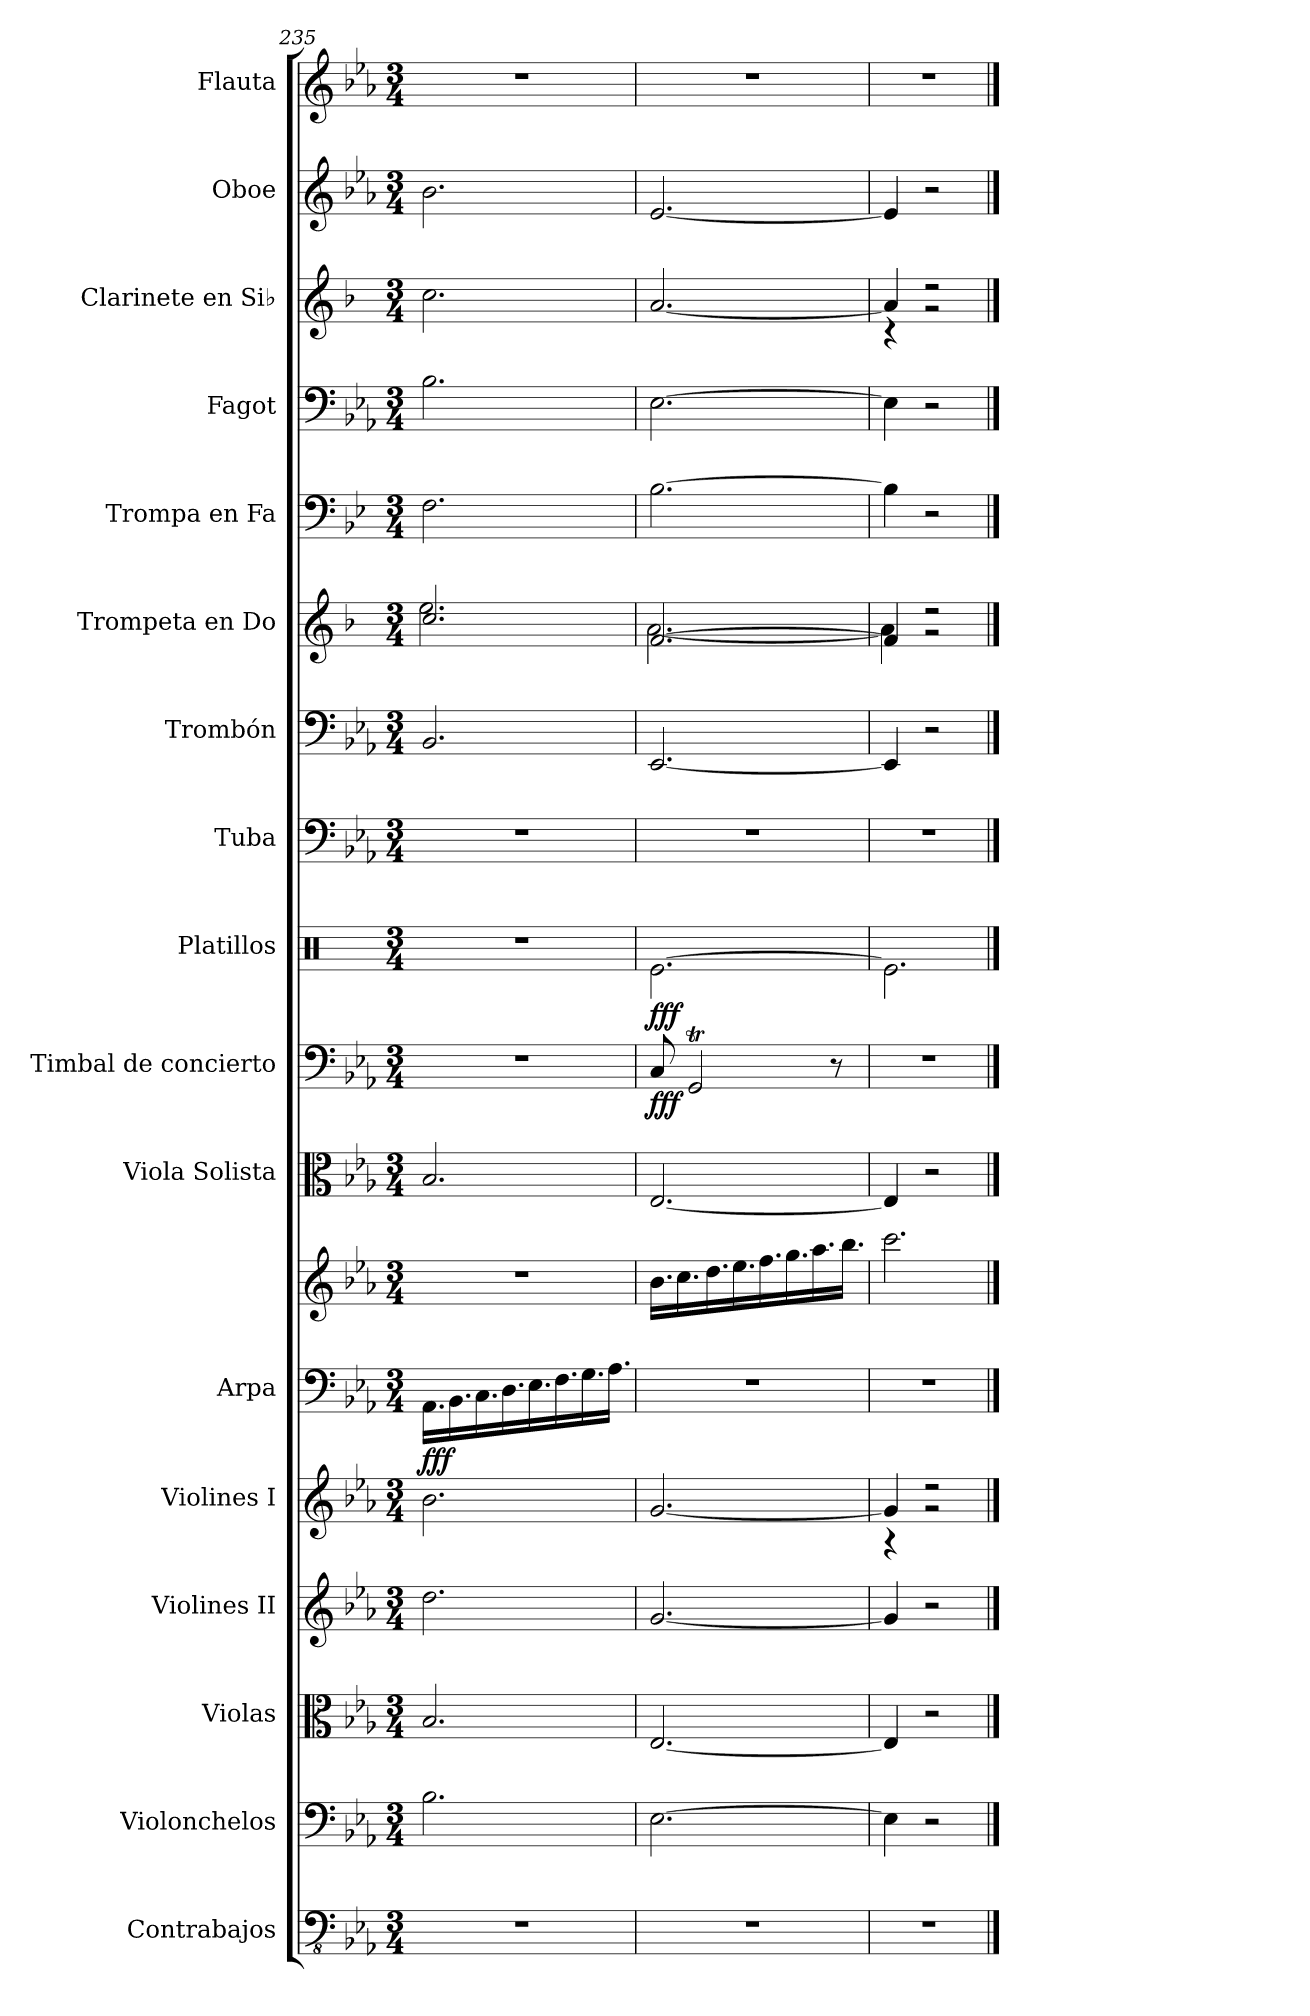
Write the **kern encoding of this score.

**kern	**kern	**kern	**kern	**kern	**kern	**kern	**dynam	**kern	**kern	**dynam	**kern	**dynam	**kern	**kern	**kern	**kern	**kern	**kern	**kern	**kern
*part17	*part16	*part15	*part14	*part13	*part12	*part12	*part12	*part11	*part10	*part10	*part9	*part9	*part8	*part7	*part6	*part5	*part4	*part3	*part2	*part1
*staff18	*staff17	*staff16	*staff15	*staff14	*staff13	*staff12	*staff12/13	*staff11	*staff10	*staff10	*staff9	*staff9	*staff8	*staff7	*staff6	*staff5	*staff4	*staff3	*staff2	*staff1
*I"Contrabajos	*I"Violonchelos	*I"Violas	*I"Violines II	*I"Violines I	*I"Arpa	*	*	*I"Viola Solista	*I"Timbal de concierto	*	*I"Platillos	*	*I"Tuba	*I"Trombón	*I"Trompeta en Do	*I"Trompa en Fa	*I"Fagot	*I"Clarinete en Si♭	*I"Oboe	*I"Flauta
*I'Cbs.	*I'Vcs.	*I'Vlas.	*I'Vlns.II	*I'Vlns.I	*I'Arp.	*	*	*I'Vla.S	*I'Timb.	*	*I'Plat.	*	*I'Tba.	*I'Tbn.	*I'Tpt. Do	*I'Trmp. Fa	*I'Fag.	*I'Cl. Si♭	*I'Ob.	*I'Fl.
*clefFv4	*clefF4	*clefC3	*clefG2	*clefG2	*clefF4	*clefG2	*	*clefC3	*clefF4	*	*clefX	*	*clefF4	*clefF4	*clefG2	*clefF4	*clefF4	*clefG2	*clefG2	*clefG2
*	*	*	*	*	*	*	*	*	*	*	*	*	*	*	*ITrd1c2	*ITrd4c7	*	*ITrd1c2	*	*
*k[b-e-a-]	*k[b-e-a-]	*k[b-e-a-]	*k[b-e-a-]	*k[b-e-a-]	*k[b-e-a-]	*k[b-e-a-]	*	*k[b-e-a-]	*k[b-e-a-]	*	*k[]	*	*k[b-e-a-]	*k[b-e-a-]	*k[b-e-a-]	*k[b-e-a-]	*k[b-e-a-]	*k[b-e-a-]	*k[b-e-a-]	*k[b-e-a-]
*M3/4	*M3/4	*M3/4	*M3/4	*M3/4	*M3/4	*M3/4	*	*M3/4	*M3/4	*	*M3/4	*	*M3/4	*M3/4	*M3/4	*M3/4	*M3/4	*M3/4	*M3/4	*M3/4
=235	=235	=235	=235	=235	=235	=235	=235	=235	=235	=235	=235	=235	=235	=235	=235	=235	=235	=235	=235	=235
*	*	*	*	*	*	*	*	*	*	*	*	*	*	*	*^	*	*	*	*	*
!	!	!	!	!	!	!	!LO:DY:b=2	!	!	!	!	!	!	!	!	!	!	!	!	!	!
2.r	2.B-\	2.B-/	2.dd\	2.b-\	16.AA-\LL	2.r	fff	2.B-/	2.r	.	2.r	.	2.r	2.BB-/	2.b-/	2.dd\	2.BB-\	2.B-\	2.b-\	2.b-\	2.r
.	.	.	.	.	16.BB-\	.	.	.	.	.	.	.	.	.	.	.	.	.	.	.	.
.	.	.	.	.	16.C\	.	.	.	.	.	.	.	.	.	.	.	.	.	.	.	.
.	.	.	.	.	16.D\	.	.	.	.	.	.	.	.	.	.	.	.	.	.	.	.
.	.	.	.	.	16.E-\	.	.	.	.	.	.	.	.	.	.	.	.	.	.	.	.
.	.	.	.	.	16.F\	.	.	.	.	.	.	.	.	.	.	.	.	.	.	.	.
.	.	.	.	.	16.G\	.	.	.	.	.	.	.	.	.	.	.	.	.	.	.	.
.	.	.	.	.	16.A-\JJ	.	.	.	.	.	.	.	.	.	.	.	.	.	.	.	.
!!LO:PB:g=z
=236	=236	=236	=236	=236	=236	=236	=236	=236	=236	=236	=236	=236	=236	=236	=236	=236	=236	=236	=236	=236	=236
!	!	!	!	!	!	!	!	!	!	!LO:DY:b	!	!LO:DY:b	!	!	!	!	!	!	!	!	!
2.r	[2.E-\	[2.E-/	[2.g/	[2.g/	2.r	16.b-\LL	.	[2.E-/	8C/	fff	[2.Re\	fff	2.r	[2.EE-/	[2.e-/	[2.g\	[2.E-\	[2.E-\	[2.g/	[2.e-/	2.r
.	.	.	.	.	.	16.cc\	.	.	.	.	.	.	.	.	.	.	.	.	.	.	.
.	.	.	.	.	.	.	.	.	2GGt/	.	.	.	.	.	.	.	.	.	.	.	.
.	.	.	.	.	.	16.dd\	.	.	.	.	.	.	.	.	.	.	.	.	.	.	.
.	.	.	.	.	.	16.ee-\	.	.	.	.	.	.	.	.	.	.	.	.	.	.	.
.	.	.	.	.	.	16.ff\	.	.	.	.	.	.	.	.	.	.	.	.	.	.	.
.	.	.	.	.	.	16.gg\	.	.	.	.	.	.	.	.	.	.	.	.	.	.	.
.	.	.	.	.	.	16.aa-\	.	.	.	.	.	.	.	.	.	.	.	.	.	.	.
.	.	.	.	.	.	.	.	.	8r	.	.	.	.	.	.	.	.	.	.	.	.
.	.	.	.	.	.	16.bb-\JJ	.	.	.	.	.	.	.	.	.	.	.	.	.	.	.
=237	=237	=237	=237	=237	=237	=237	=237	=237	=237	=237	=237	=237	=237	=237	=237	=237	=237	=237	=237	=237	=237
*	*	*	*	*^	*	*	*	*	*	*	*	*	*	*	*	*	*	*	*^	*	*
2.r	4E-\]	4E-/]	4g/]	4g/]	4r	2.r	2.ccc\	.	4E-/]	2.r	.	2.Re\]	.	2.r	4EE-/]	4e-/]	4g\]	4E-\]	4E-\]	4g/]	4r	4e-/]	2.r
.	2r	2r	2r	2r	2r	.	.	.	2r	.	.	.	.	.	2r	2r	2r	2r	2r	2r	2r	2r	.
*	*	*	*	*v	*v	*	*	*	*	*	*	*	*	*	*	*v	*v	*	*	*v	*v	*	*
==	==	==	==	==	==	==	==	==	==	==	==	==	==	==	==	==	==	==	==	==
*-	*-	*-	*-	*-	*-	*-	*-	*-	*-	*-	*-	*-	*-	*-	*-	*-	*-	*-	*-	*-
